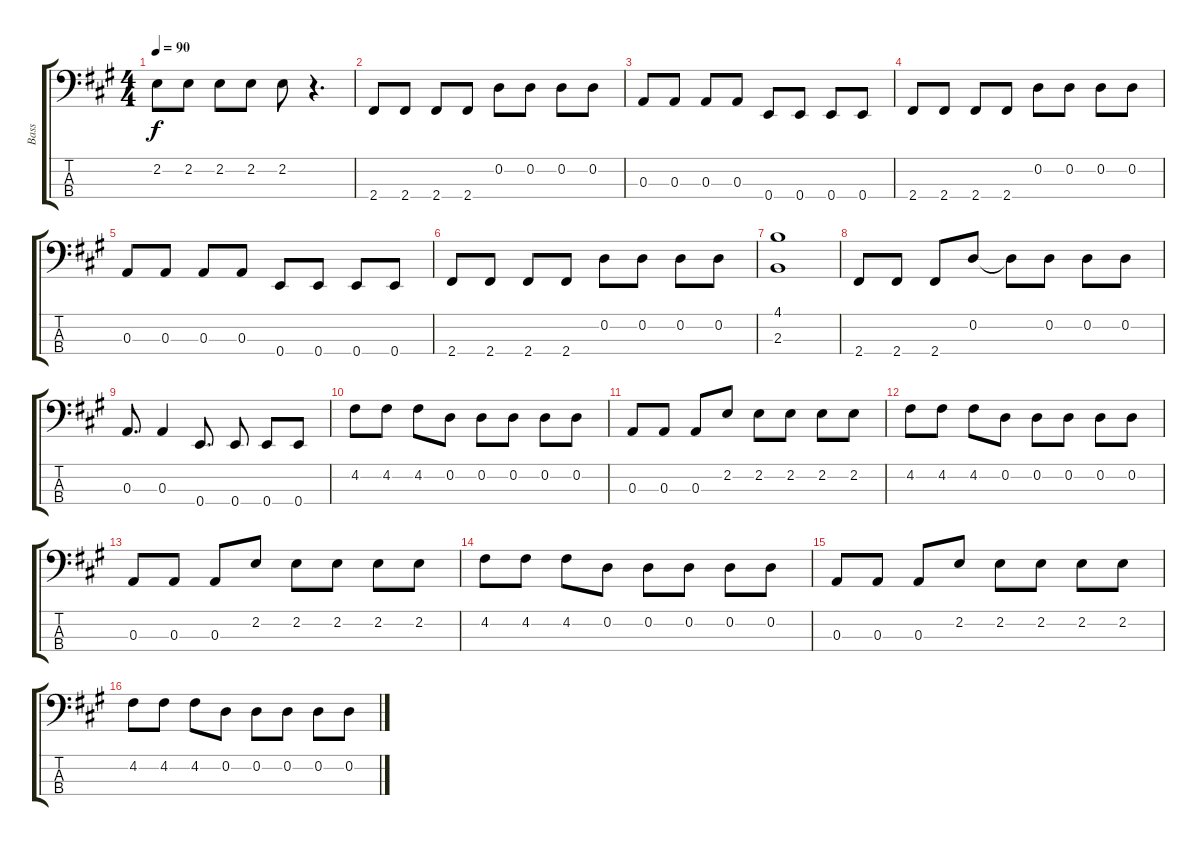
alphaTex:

\track ("Bass" "Bass") {instrument electricbassfinger}
\staff {score tabs}
\tuning (G2 D2 A1 E1) {hide}
\ts (4 4)
\tempo 90
\clef f4
\ks a
2.2.8{dy f} 2.2.8 2.2.8 2.2.8 2.2.8 r.4{d} |
2.4.8 2.4.8 2.4.8 2.4.8 0.2.8 0.2.8 0.2.8 0.2.8 |
0.3.8 0.3.8 0.3.8 0.3.8 0.4.8 0.4.8 0.4.8 0.4.8 |
2.4.8 2.4.8 2.4.8 2.4.8 0.2.8 0.2.8 0.2.8 0.2.8 |
0.3.8 0.3.8 0.3.8 0.3.8 0.4.8 0.4.8 0.4.8 0.4.8 |
2.4.8 2.4.8 2.4.8 2.4.8 0.2.8 0.2.8 0.2.8 0.2.8 |
(4.1 2.3).1 |
2.4.8 2.4.8 2.4.8 0.2.8 0.2{t}.8 0.2.8 0.2.8 0.2.8 |
0.3.8{d} 0.3.4 0.4.8{d} 0.4.8 0.4.8 0.4.8 |
4.2.8 4.2.8 4.2.8 0.2.8 0.2.8 0.2.8 0.2.8 0.2.8 |
0.3.8 0.3.8 0.3.8 2.2.8 2.2.8 2.2.8 2.2.8 2.2.8 |
4.2.8 4.2.8 4.2.8 0.2.8 0.2.8 0.2.8 0.2.8 0.2.8 |
0.3.8 0.3.8 0.3.8 2.2.8 2.2.8 2.2.8 2.2.8 2.2.8 |
4.2.8 4.2.8 4.2.8 0.2.8 0.2.8 0.2.8 0.2.8 0.2.8 |
0.3.8 0.3.8 0.3.8 2.2.8 2.2.8 2.2.8 2.2.8 2.2.8 |
4.2.8 4.2.8 4.2.8 0.2.8 0.2.8 0.2.8 0.2.8 0.2.8
